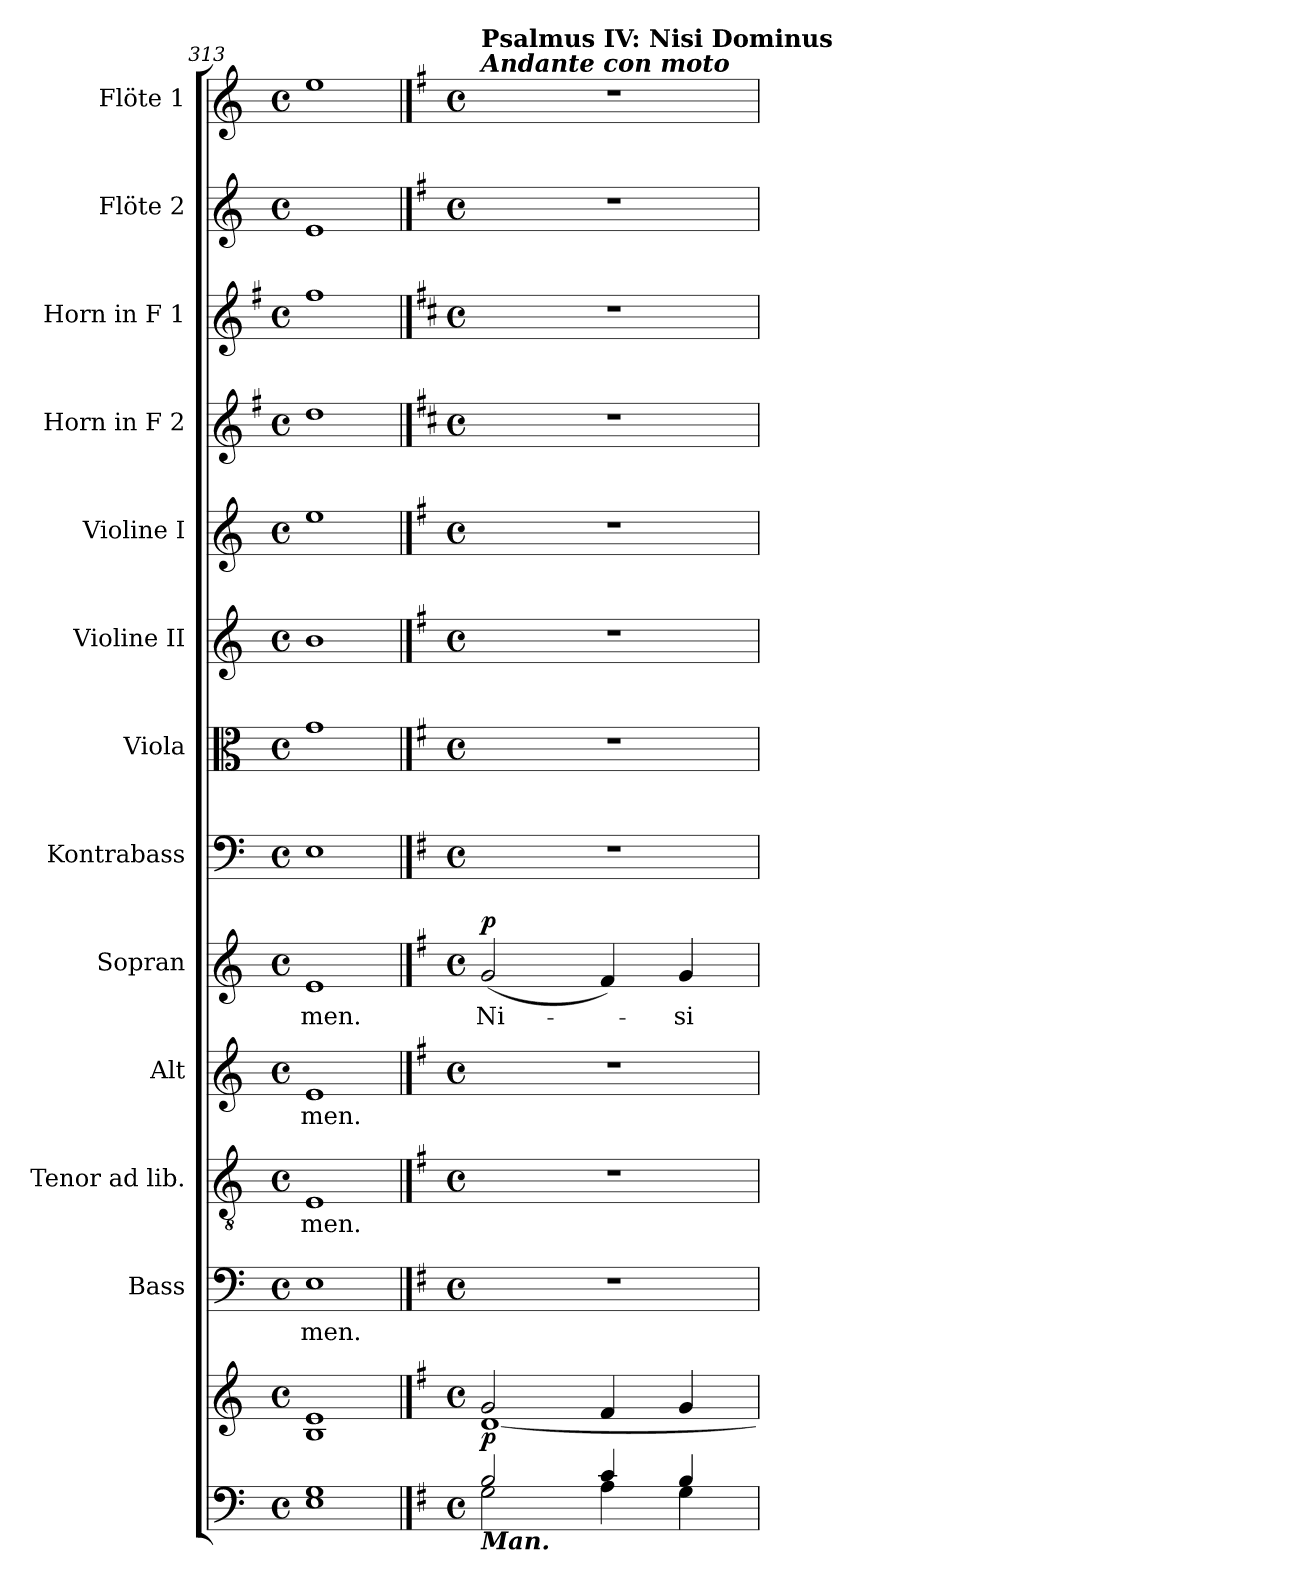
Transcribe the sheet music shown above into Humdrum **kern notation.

**kern	**kern	**dynam	**kern	**text	**kern	**text	**kern	**text	**kern	**text	**dynam	**kern	**kern	**kern	**kern	**kern	**kern	**kern	**kern
*part13	*part13	*part13	*part12	*part12	*part11	*part11	*part10	*part10	*part9	*part9	*part9	*part8	*part7	*part6	*part5	*part4	*part3	*part2	*part1
*staff14	*staff13	*staff13/14	*staff12	*staff12	*staff11	*staff11	*staff10	*staff10	*staff9	*staff9	*staff9	*staff8	*staff7	*staff6	*staff5	*staff4	*staff3	*staff2	*staff1
*	*	*	*I"Bass	*	*I"Tenor ad lib.	*	*I"Alt	*	*I"Sopran	*	*	*I"Kontrabass	*I"Viola	*I"Violine II	*I"Violine I	*I"Horn in F 2	*I"Horn in F 1	*I"Flöte 2	*I"Flöte 1
*	*	*	*I'B.	*	*I'T.	*	*I'A.	*	*I'S.	*	*	*I'Kb.	*I'Vla.	*I'Vl. II	*I'Vl. I	*	*	*I'Fl. 2	*I'Fl. 1
*clefF4	*clefG2	*	*clefF4	*	*clefGv2	*	*clefG2	*	*clefG2	*	*	*clefF4	*clefC3	*clefG2	*clefG2	*clefG2	*clefG2	*clefG2	*clefG2
*	*	*	*	*	*	*	*	*	*	*	*	*ITrd7c12	*	*	*	*ITrd4c7	*ITrd4c7	*	*
*k[]	*k[]	*	*k[]	*	*k[]	*	*k[]	*	*k[]	*	*	*k[]	*k[]	*k[]	*k[]	*k[]	*k[]	*k[]	*k[]
*C:	*C:	*	*C:	*	*C:	*	*C:	*	*C:	*	*	*C:	*C:	*C:	*C:	*C:	*C:	*C:	*C:
*M4/4	*M4/4	*	*M4/4	*	*M4/4	*	*M4/4	*	*M4/4	*	*	*M4/4	*M4/4	*M4/4	*M4/4	*M4/4	*M4/4	*M4/4	*M4/4
*met(c)	*met(c)	*	*met(c)	*	*met(c)	*	*met(c)	*	*met(c)	*	*	*met(c)	*met(c)	*met(c)	*met(c)	*met(c)	*met(c)	*met(c)	*met(c)
=313	=313	=313	=313	=313	=313	=313	=313	=313	=313	=313	=313	=313	=313	=313	=313	=313	=313	=313	=313
*^	*^	*	*	*	*	*	*	*	*	*	*	*	*	*	*	*	*	*	*
!	!	!	!	!	!	!LO:LY:b	!	!LO:LY:b	!	!LO:LY:b	!	!LO:LY:b	!	!	!	!	!	!	!	!	!
1G	1E	1e	1B	.	1E	-men.	1E	-men.	1e	-men.	1e	-men.	.	1EE	1g	1b	1ee	1g	1b	1e	1ee
!!LO:PB:g=z
==314	==314	==314	==314	==314	==314	==314	==314	==314	==314	==314	==314	==314	==314	==314	==314	==314	==314	==314	==314	==314	==314
*k[f#]	*	*k[f#]	*	*	*k[f#]	*	*k[f#]	*	*k[f#]	*	*k[f#]	*	*	*k[f#]	*k[f#]	*k[f#]	*k[f#]	*k[f#]	*k[f#]	*k[f#]	*k[f#]
*G:	*	*G:	*	*	*G:	*	*G:	*	*G:	*	*G:	*	*	*G:	*G:	*G:	*G:	*G:	*G:	*G:	*G:
*M4/4	*	*M4/4	*	*	*M4/4	*	*M4/4	*	*M4/4	*	*M4/4	*	*	*M4/4	*M4/4	*M4/4	*M4/4	*M4/4	*M4/4	*M4/4	*M4/4
*met(c)	*	*met(c)	*	*	*met(c)	*	*met(c)	*	*met(c)	*	*met(c)	*	*	*met(c)	*met(c)	*met(c)	*met(c)	*met(c)	*met(c)	*met(c)	*met(c)
!	!	!	!	!	!	!	!	!	!	!	!	!	!	!	!	!	!	!	!	!	!LO:TX:a:Bi:t=Andante con moto
!	!	!	!	!	!	!	!	!	!	!	!	!	!	!	!	!	!	!	!	!	!LO:TX:a:B:t=Psalmus IV&colon; Nisi Dominus
!LO:TX:b:Bi:t=Man.	!	!	!	!	!	!	!	!	!	!	!	!	!	!	!	!	!	!	!	!	!
!	!	!	!	!LO:DY:b	!	!	!	!	!	!	!	!LO:LY:b	!LO:DY:a	!	!	!	!	!	!	!	!
2B/	2G\	2g/	[<1d	p	1r	.	1r	.	1r	.	(<2g/	Ni-	p	1r	1r	1r	1r	1r	1r	1r	1r
4c/	4A\	4f#/	.	.	.	.	.	.	.	.	4f#/)	.	.	.	.	.	.	.	.	.	.
!	!	!	!	!	!	!	!	!	!	!	!	!LO:LY:b	!	!	!	!	!	!	!	!	!
4B/	4G\	4g/	.	.	.	.	.	.	.	.	4g/	-si	.	.	.	.	.	.	.	.	.
*v	*v	*	*	*	*	*	*	*	*	*	*	*	*	*	*	*	*	*	*	*	*
*	*v	*v	*	*	*	*	*	*	*	*	*	*	*	*	*	*	*	*	*	*
=	=	=	=	=	=	=	=	=	=	=	=	=	=	=	=	=	=	=	=
*-	*-	*-	*-	*-	*-	*-	*-	*-	*-	*-	*-	*-	*-	*-	*-	*-	*-	*-	*-
